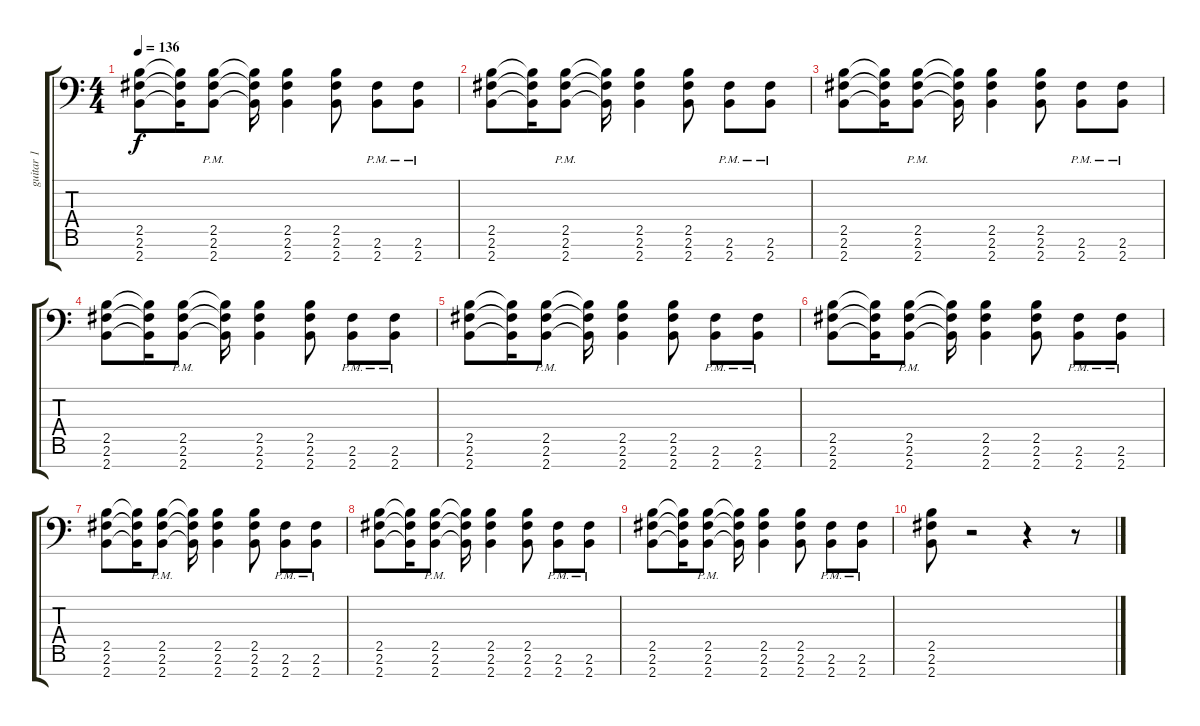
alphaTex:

\track ("guitar 1" "guitar 1") {instrument overdrivenguitar}
\staff {score tabs}
\tuning (E4 B3 G3 D3 A2 E2 A1) {hide}
\ts (4 4)
\tempo 136
\clef f4
\ks c
(2.5 2.6 2.7).8{dy f} (2.5{t} 2.6{t} 2.7{t}).16 (2.5{pm} 2.6{pm} 2.7{pm}).8 (2.5{t} 2.6{t} 2.7{t}).16 (2.5 2.6 2.7).4 (2.5 2.6 2.7).8 (2.6{pm} 2.7{pm}).8 (2.6{pm} 2.7{pm}).8 |
(2.5 2.6 2.7).8 (2.5{t} 2.6{t} 2.7{t}).16 (2.5{pm} 2.6{pm} 2.7{pm}).8 (2.5{t} 2.6{t} 2.7{t}).16 (2.5 2.6 2.7).4 (2.5 2.6 2.7).8 (2.6{pm} 2.7{pm}).8 (2.6{pm} 2.7{pm}).8 |
(2.5 2.6 2.7).8 (2.5{t} 2.6{t} 2.7{t}).16 (2.5{pm} 2.6{pm} 2.7{pm}).8 (2.5{t} 2.6{t} 2.7{t}).16 (2.5 2.6 2.7).4 (2.5 2.6 2.7).8 (2.6{pm} 2.7{pm}).8 (2.6{pm} 2.7{pm}).8 |
(2.5 2.6 2.7).8 (2.5{t} 2.6{t} 2.7{t}).16 (2.5{pm} 2.6{pm} 2.7{pm}).8 (2.5{t} 2.6{t} 2.7{t}).16 (2.5 2.6 2.7).4 (2.5 2.6 2.7).8 (2.6{pm} 2.7{pm}).8 (2.6{pm} 2.7{pm}).8 |
(2.5 2.6 2.7).8 (2.5{t} 2.6{t} 2.7{t}).16 (2.5{pm} 2.6{pm} 2.7{pm}).8 (2.5{t} 2.6{t} 2.7{t}).16 (2.5 2.6 2.7).4 (2.5 2.6 2.7).8 (2.6{pm} 2.7{pm}).8 (2.6{pm} 2.7{pm}).8 |
(2.5 2.6 2.7).8 (2.5{t} 2.6{t} 2.7{t}).16 (2.5{pm} 2.6{pm} 2.7{pm}).8 (2.5{t} 2.6{t} 2.7{t}).16 (2.5 2.6 2.7).4 (2.5 2.6 2.7).8 (2.6{pm} 2.7{pm}).8 (2.6{pm} 2.7{pm}).8 |
(2.5 2.6 2.7).8 (2.5{t} 2.6{t} 2.7{t}).16 (2.5{pm} 2.6{pm} 2.7{pm}).8 (2.5{t} 2.6{t} 2.7{t}).16 (2.5 2.6 2.7).4 (2.5 2.6 2.7).8 (2.6{pm} 2.7{pm}).8 (2.6{pm} 2.7{pm}).8 |
(2.5 2.6 2.7).8 (2.5{t} 2.6{t} 2.7{t}).16 (2.5{pm} 2.6{pm} 2.7{pm}).8 (2.5{t} 2.6{t} 2.7{t}).16 (2.5 2.6 2.7).4 (2.5 2.6 2.7).8 (2.6{pm} 2.7{pm}).8 (2.6{pm} 2.7{pm}).8 |
(2.5 2.6 2.7).8 (2.5{t} 2.6{t} 2.7{t}).16 (2.5{pm} 2.6{pm} 2.7{pm}).8 (2.5{t} 2.6{t} 2.7{t}).16 (2.5 2.6 2.7).4 (2.5 2.6 2.7).8 (2.6{pm} 2.7{pm}).8 (2.6{pm} 2.7{pm}).8 |
(2.5 2.6 2.7).8 r.2 r.4 r.8
